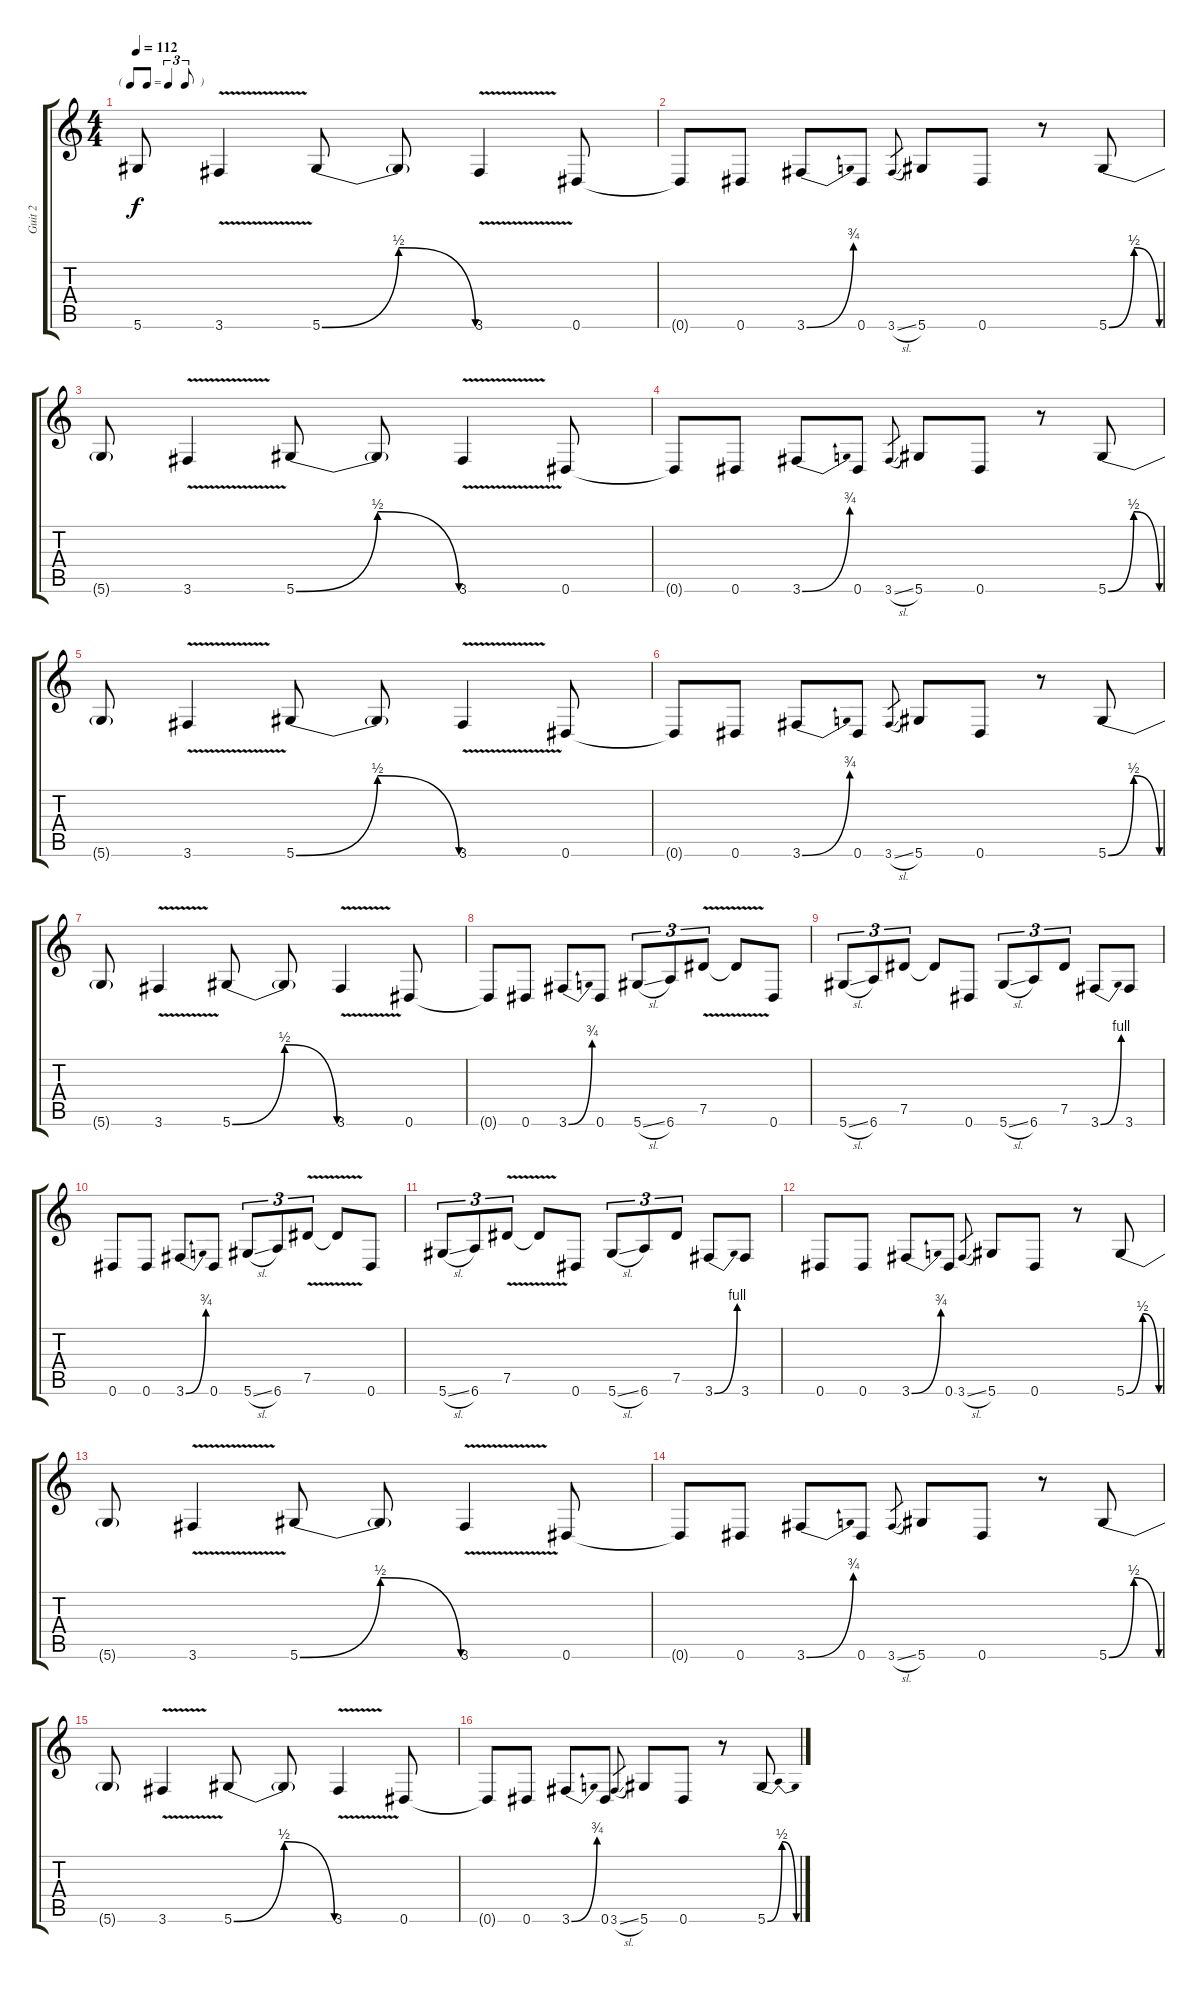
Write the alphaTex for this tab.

\track ("Guit 2" "Guit 2") {instrument distortionguitar}
\staff {score tabs}
\tuning (Eb4 Bb3 Gb3 Db3 Ab2 Eb2) {hide}
\ts (4 4)
\tf triplet8th
\tempo 112
\clef g2
\ks c
5.6{t}.8{dy f} 3.6{v}.4 5.6{be (bendrelease 0 0 15 2 15 2 60 0)}.8 5.6{t}.8 3.6{v}.4 0.6.8 |
0.6{t}.8 0.6.8 3.6{be (bend 0 0 60 3)}.8 0.6.8 3.6{sl}.8{gr} 5.6.8 0.6.8 r.8 5.6{be (bendrelease 0 0 15 2 15 2 60 0)}.8 |
5.6{t}.8 3.6{v}.4 5.6{be (bendrelease 0 0 15 2 15 2 60 0)}.8 5.6{t}.8 3.6{v}.4 0.6.8 |
0.6{t}.8 0.6.8 3.6{be (bend 0 0 60 3)}.8 0.6.8 3.6{sl}.8{gr} 5.6.8 0.6.8 r.8 5.6{be (bendrelease 0 0 15 2 15 2 60 0)}.8 |
5.6{t}.8 3.6{v}.4 5.6{be (bendrelease 0 0 15 2 15 2 60 0)}.8 5.6{t}.8 3.6{v}.4 0.6.8 |
0.6{t}.8 0.6.8 3.6{be (bend 0 0 60 3)}.8 0.6.8 3.6{sl}.8{gr} 5.6.8 0.6.8 r.8 5.6{be (bendrelease 0 0 15 2 15 2 60 0)}.8 |
5.6{t}.8 3.6{v}.4 5.6{be (bendrelease 0 0 15 2 15 2 60 0)}.8 5.6{t}.8 3.6{v}.4 0.6.8 |
0.6{t}.8 0.6.8 3.6{be (bend 0 0 60 3)}.8 0.6.8 5.6{sl}.8{tu (3 2)} 6.6.8{tu (3 2)} 7.5{v}.8{tu (3 2)} 7.5{t}.8 0.6.8 |
5.6{sl}.8{tu (3 2)} 6.6.8{tu (3 2)} 7.5.8{tu (3 2)} 7.5{t}.8 0.6.8 5.6{sl}.8{tu (3 2)} 6.6.8{tu (3 2)} 7.5.8{tu (3 2)} 3.6{be (bend 0 0 60 4)}.8 3.6.8 |
0.6.8 0.6.8 3.6{be (bend 0 0 60 3)}.8 0.6.8 5.6{sl}.8{tu (3 2)} 6.6.8{tu (3 2)} 7.5{v}.8{tu (3 2)} 7.5{t}.8 0.6.8 |
5.6{sl}.8{tu (3 2)} 6.6.8{tu (3 2)} 7.5{v}.8{tu (3 2)} 7.5{t}.8 0.6.8 5.6{sl}.8{tu (3 2)} 6.6.8{tu (3 2)} 7.5.8{tu (3 2)} 3.6{be (bend 0 0 60 4)}.8 3.6.8 |
0.6.8 0.6.8 3.6{be (bend 0 0 60 3)}.8 0.6.8 3.6{sl}.8{gr} 5.6.8 0.6.8 r.8 5.6{be (bendrelease 0 0 15 2 15 2 60 0)}.8 |
5.6{t}.8 3.6{v}.4 5.6{be (bendrelease 0 0 15 2 15 2 60 0)}.8 5.6{t}.8 3.6{v}.4 0.6.8 |
0.6{t}.8 0.6.8 3.6{be (bend 0 0 60 3)}.8 0.6.8 3.6{sl}.8{gr} 5.6.8 0.6.8 r.8 5.6{be (bendrelease 0 0 15 2 15 2 60 0)}.8 |
5.6{t}.8 3.6{v}.4 5.6{be (bendrelease 0 0 15 2 15 2 60 0)}.8 5.6{t}.8 3.6{v}.4 0.6.8 |
0.6{t}.8 0.6.8 3.6{be (bend 0 0 60 3)}.8 0.6.8 3.6{sl}.8{gr} 5.6.8 0.6.8 r.8 5.6{be (bendrelease 0 0 15 2 15 2 60 0)}.8
